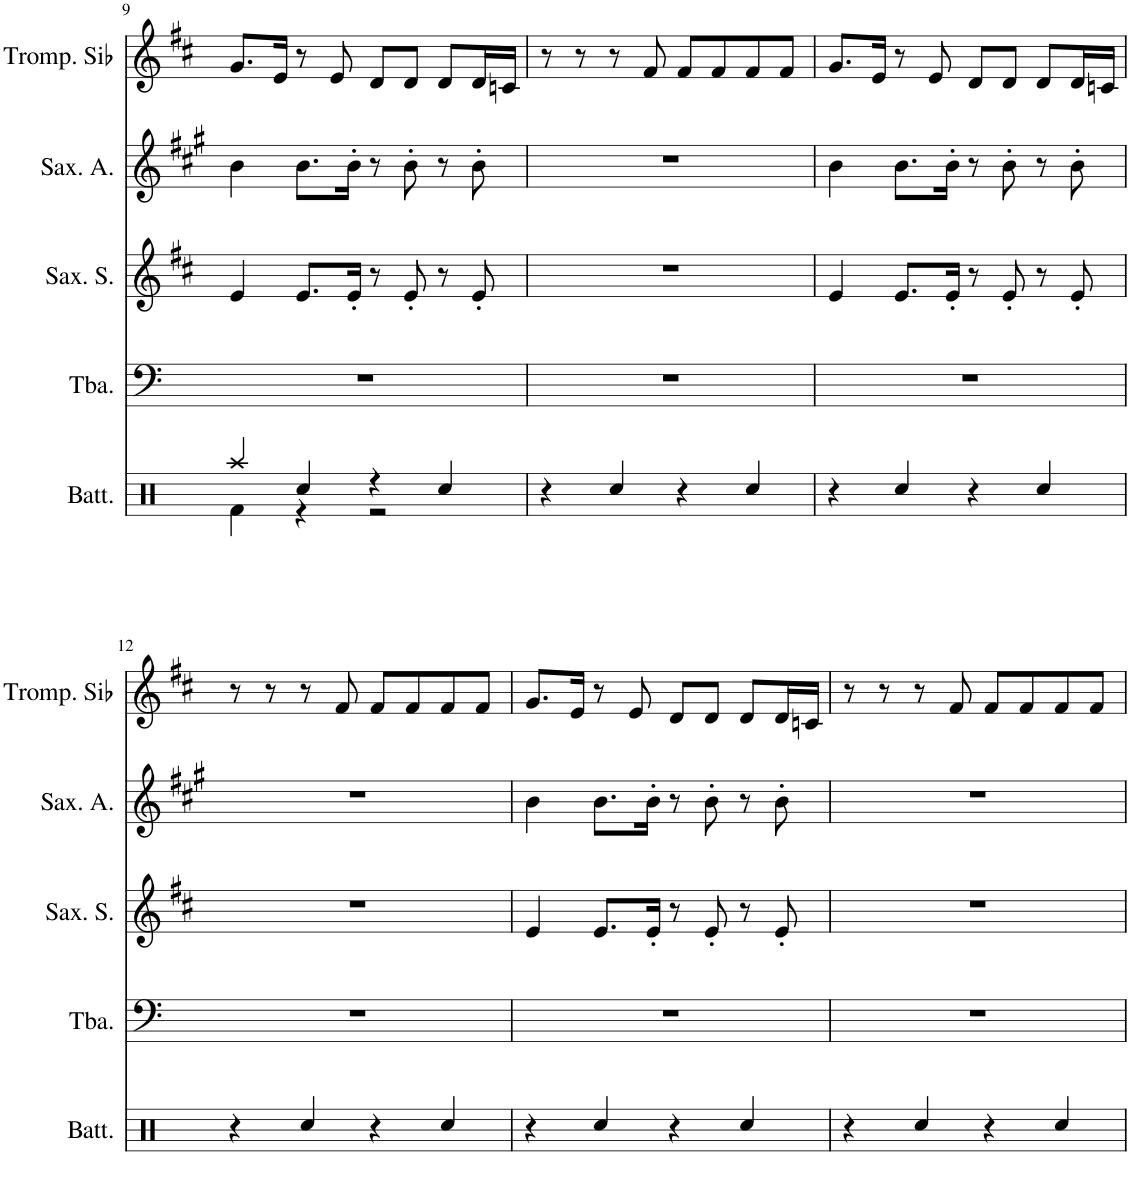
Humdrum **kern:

**kern	**kern	**kern	**kern	**kern
*part5	*part4	*part3	*part2	*part1
*staff5	*staff4	*staff3	*staff2	*staff1
*I"Batterie	*I"Tuba	*I"Saxophone Soprano	*I"Saxophone Alto	*I"Trompette en Sib
*I'Batt.	*I'Tba.	*I'Sax. S.	*I'Sax. A.	*I'Tromp. Sib
!!LO:PB:g=z
*clefX	*clefF4	*clefG2	*clefG2	*clefG2
*	*	*Trd1c2	*Trd5c9	*Trd1c2
*k[]	*k[]	*k[f#c#]	*k[f#c#g#]	*k[f#c#]
*M4/4	*M4/4	*M4/4	*M4/4	*M4/4
=9	=9	=9	=9	=9
*^	*	*	*	*
4Raa/	4Rf\	1r	4e/	4b\	8.g/L
.	.	.	.	.	16e/Jk
4Rcc/	4r	.	8.e/L	8.b\L	8r
.	.	.	.	.	8e/
.	.	.	16e'/Jk	16b'\Jk	.
4r	2r	.	8r	8r	8d/L
.	.	.	8e'/	8b'\	8d/J
4Rcc/	.	.	8r	8r	8d/L
.	.	.	8e'/	8b'\	16d/L
.	.	.	.	.	16cn/JJ
*v	*v	*	*	*	*
=10	=10	=10	=10	=10
4r	1r	1r	1r	8r
.	.	.	.	8r
4Rcc/	.	.	.	8r
.	.	.	.	8f#/
4r	.	.	.	8f#/L
.	.	.	.	8f#/
4Rcc/	.	.	.	8f#/
.	.	.	.	8f#/J
=11	=11	=11	=11	=11
4r	1r	4e/	4b\	8.g/L
.	.	.	.	16e/Jk
4Rcc/	.	8.e/L	8.b\L	8r
.	.	.	.	8e/
.	.	16e'/Jk	16b'\Jk	.
4r	.	8r	8r	8d/L
.	.	8e'/	8b'\	8d/J
4Rcc/	.	8r	8r	8d/L
.	.	8e'/	8b'\	16d/L
.	.	.	.	16cn/JJ
!!LO:LB:g=z
=12	=12	=12	=12	=12
4r	1r	1r	1r	8r
.	.	.	.	8r
4Rcc/	.	.	.	8r
.	.	.	.	8f#/
4r	.	.	.	8f#/L
.	.	.	.	8f#/
4Rcc/	.	.	.	8f#/
.	.	.	.	8f#/J
=13	=13	=13	=13	=13
4r	1r	4e/	4b\	8.g/L
.	.	.	.	16e/Jk
4Rcc/	.	8.e/L	8.b\L	8r
.	.	.	.	8e/
.	.	16e'/Jk	16b'\Jk	.
4r	.	8r	8r	8d/L
.	.	8e'/	8b'\	8d/J
4Rcc/	.	8r	8r	8d/L
.	.	8e'/	8b'\	16d/L
.	.	.	.	16cn/JJ
=14	=14	=14	=14	=14
4r	1r	1r	1r	8r
.	.	.	.	8r
4Rcc/	.	.	.	8r
.	.	.	.	8f#/
4r	.	.	.	8f#/L
.	.	.	.	8f#/
4Rcc/	.	.	.	8f#/
.	.	.	.	8f#/J
=	=	=	=	=
*-	*-	*-	*-	*-
